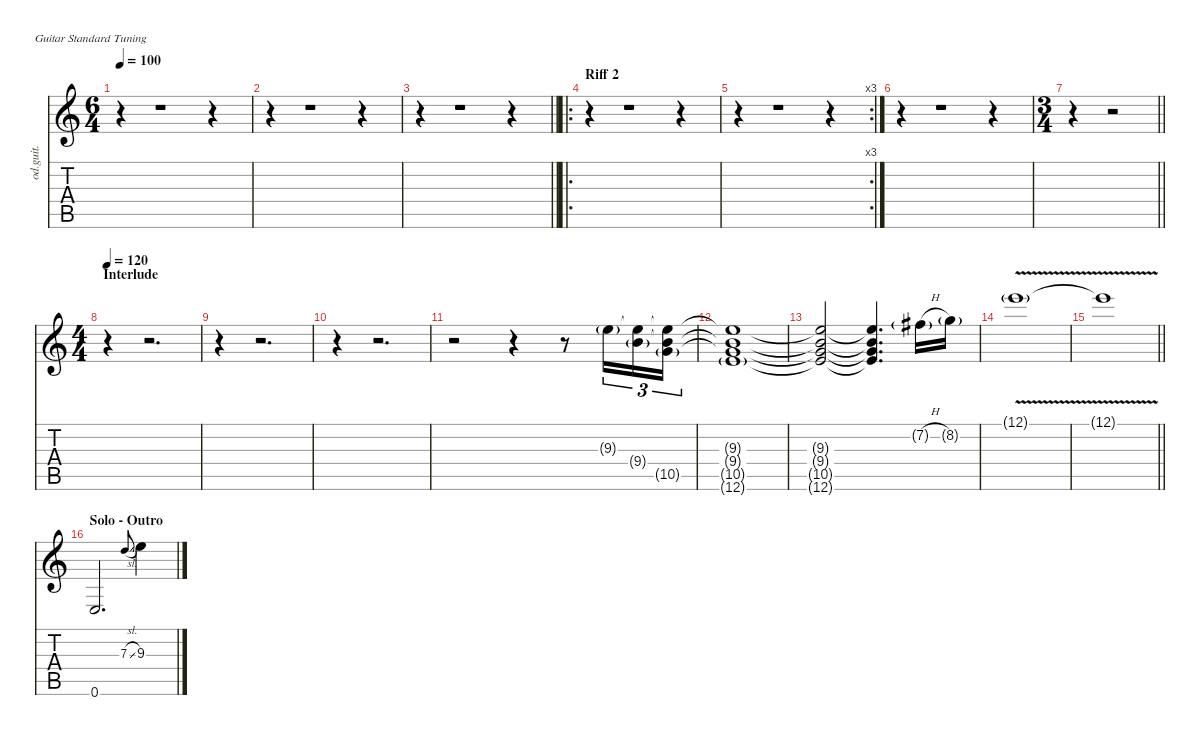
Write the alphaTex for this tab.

\defaultSystemsLayout 4
\hideDynamics
\bracketExtendMode nobrackets
\otherSystemsTrackNameOrientation horizontal
\track ("Guitar solo effect 1" "od.guit.") {instrument overdrivenguitar}
\staff {score tabs}
\tuning (E4 B3 G3 D3 A2 E2)
\ts (6 4)
\tempo 100
\clef g2
\ks c
r.4{dy mf beam Down} r.1{beam Down} r.4{beam Down} |
r.4{beam Down} r.1{beam Down} r.4{beam Down} |
\barLineRight lightlight
r.4{beam Down} r.1{beam Down} r.4{beam Down} |
\ro
\section ("" "Riff 2")
r.4{beam Down} r.1{beam Down} r.4{beam Down} |
\rc 3
r.4{beam Down} r.1{beam Down} r.4{beam Down} |
r.4{beam Down} r.1{beam Down} r.4{beam Down} |
\ts (3 4)
\beaming (8 2 2 2)
\barLineRight lightlight
r.4{beam Down} r.2{beam Down} |
\ts (4 4)
\beaming (8 2 2 2 2)
\section ("" "Interlude")
\tempo 120
r.4{beam Down} r.2{d beam Down} |
r.4{beam Down} r.2{d beam Down} |
r.4{beam Down} r.2{d beam Down} |
r.2{beam Down} r.4{beam Down} r.8{beam Down} 9.3{g}.16{tu (3 2) beam Down} (9.4{g} 9.3{t}).16{tu (3 2) beam Down} (10.5{g} 9.3{t} 9.4{t}).16{tu (3 2) beam Down} |
(9.3{t} 9.4{t} 10.5{t} 12.6{g}).1{dy f beam Up} |
(9.3{t} 9.4{t} 10.5{t} 12.6{t}).2{beam Up} (9.3{t} 9.4{t} 10.5{t} 12.6{t}).4{d beam Up} 7.2{h g acc #}.16{dy mf beam Down} 8.2{g}.16{beam Down} |
12.1{v g}.1{beam Down} |
\barLineRight lightlight
12.1{v t}.1{dy f beam Down} |
\section ("" "Solo - Outro")
0.6.2{d beam Up} 7.3{sl}.8{gr onbeat dy mf beam Up} 9.3.4{dy f beam Down}
